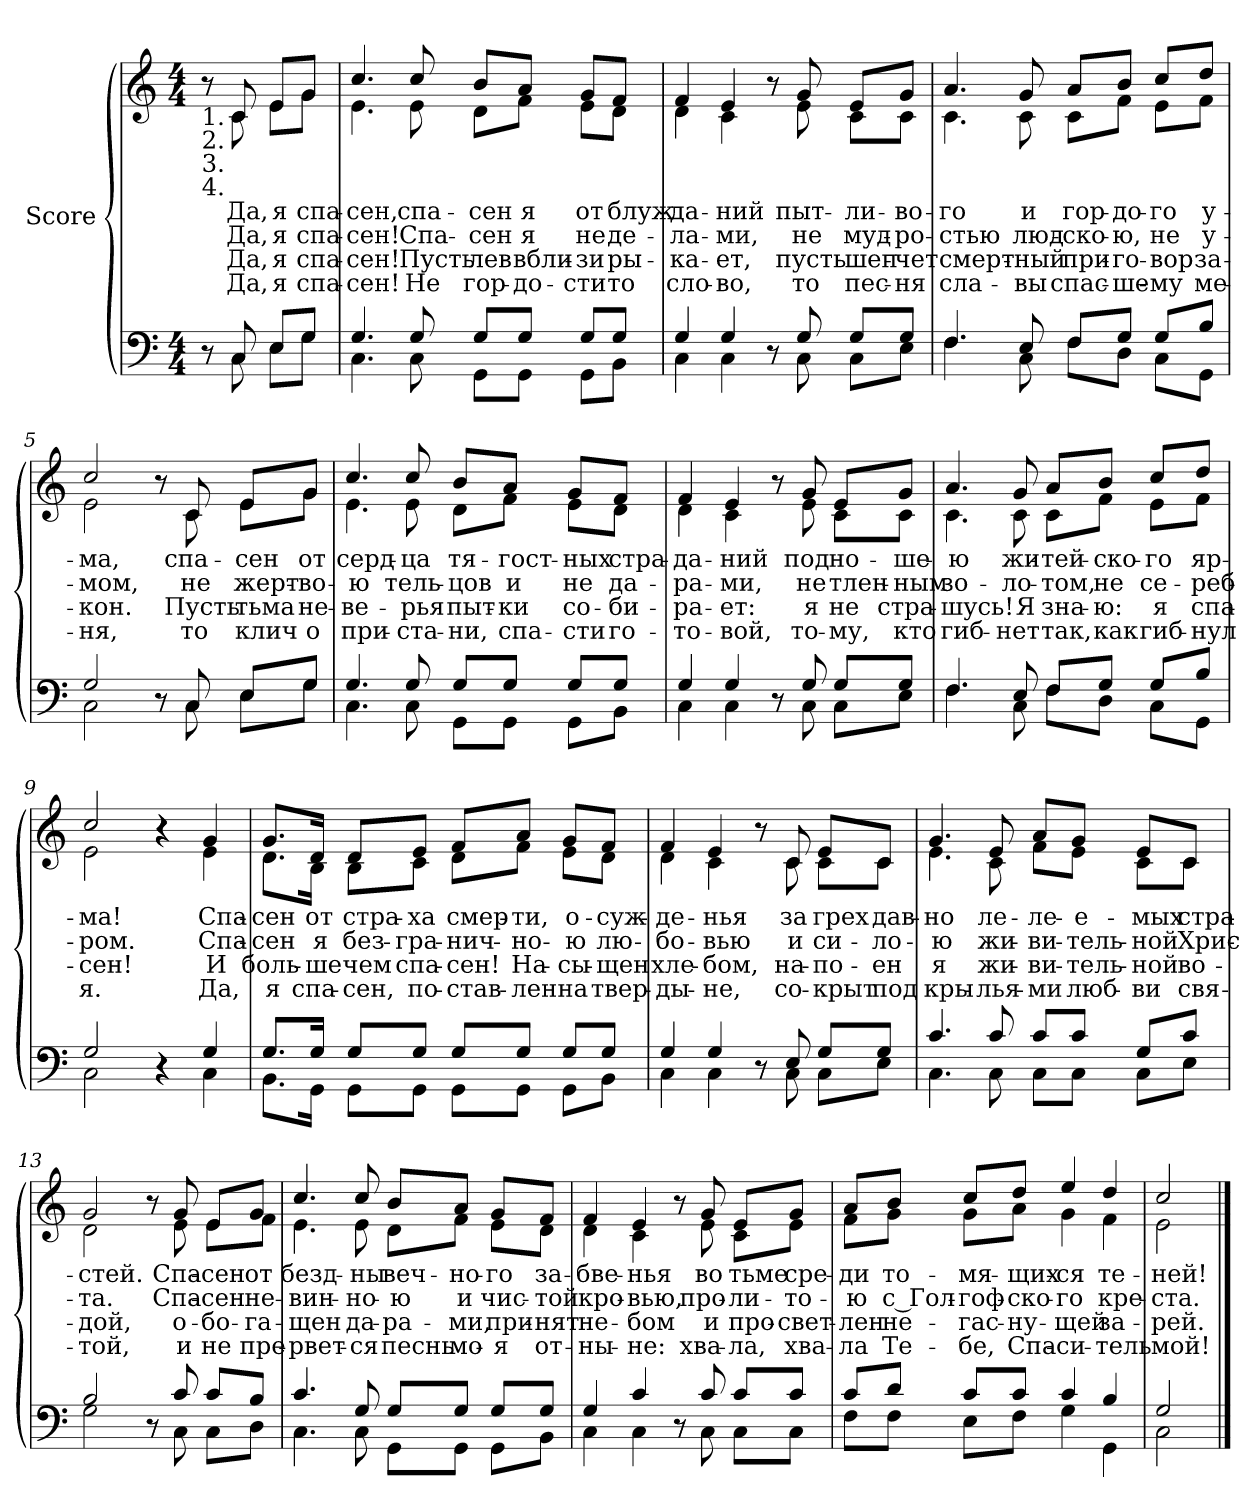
**kern	**kern	**text	**text	**text	**text
*part2	*part1	*part1	*part1	*part1	*part1
*staff2	*staff1	*staff1	*staff1	*staff1	*staff1
*	*I"Score	*	*	*	*
*clefF4	*clefG2	*	*	*	*
*k[]	*k[]	*	*	*	*
*C:	*C:	*	*	*	*
*M4/4	*M4/4	*	*	*	*
=1	=1	=1	=1	=1	=1
*^	*^	*	*	*	*
!	!	!LO:TX:b:t=1.\n2.\n3.\n4.	!	!	!	!	!
8rC	8rC	8ra	8ra	.	.	.	.
!	!	!	!	!LO:LY:b	!LO:LY:b	!LO:LY:b	!LO:LY:b
8C/	8C\	8c/	8c\	Да,	Да,	Да,	Да,
!	!	!	!	!LO:LY:b	!LO:LY:b	!LO:LY:b	!LO:LY:b
8E/L	8E\L	8e/L	8e\L	я	я	я	я
!	!	!	!	!LO:LY:b	!LO:LY:b	!LO:LY:b	!LO:LY:b
8G/J	8G\J	8g/J	8g\J	спа-	спа-	спа-	спа-
=2	=2	=2	=2	=2	=2	=2	=2
!	!	!	!	!LO:LY:b	!LO:LY:b	!LO:LY:b	!LO:LY:b
4.G/	4.C\	4.cc/	4.e\	-сен,	-сен!	-сен!	-сен!
!	!	!	!	!LO:LY:b	!LO:LY:b	!LO:LY:b	!LO:LY:b
8G/	8C\	8cc/	8e\	спа-	Спа-	Пусть	Не
!	!	!	!	!LO:LY:b	!LO:LY:b	!LO:LY:b	!LO:LY:b
8G/L	8GG\L	8b/L	8d\L	-сен	-сен	лев	гор-
!	!	!	!	!LO:LY:b	!LO:LY:b	!LO:LY:b	!LO:LY:b
8G/J	8GG\J	8a/J	8f\J	я	я	вбли-	-до-
!	!	!	!	!LO:LY:b	!LO:LY:b	!LO:LY:b	!LO:LY:b
8G/L	8GG\L	8g/L	8e\L	от	не	-зи	-сти
!	!	!	!	!LO:LY:b	!LO:LY:b	!LO:LY:b	!LO:LY:b
8G/J	8BB\J	8f/J	8d\J	блуж-	де-	ры-	то
=3	=3	=3	=3	=3	=3	=3	=3
!	!	!	!	!LO:LY:b	!LO:LY:b	!LO:LY:b	!LO:LY:b
4G/	4C\	4f/	4d\	-да-	-ла-	-ка-	сло-
!	!	!	!	!LO:LY:b	!LO:LY:b	!LO:LY:b	!LO:LY:b
4G/	4C\	4e/	4c\	-ний	-ми,	-ет,	-во,
8rC	8rC	8ra	8ra	.	.	.	.
!	!	!	!	!LO:LY:b	!LO:LY:b	!LO:LY:b	!LO:LY:b
8G/	8C\	8g/	8e\	пыт-	не	пусть	то
!	!	!	!	!LO:LY:b	!LO:LY:b	!LO:LY:b	!LO:LY:b
8G/L	8C\L	8e/L	8c\L	-ли-	муд-	шеп-	пес-
!	!	!	!	!LO:LY:b	!LO:LY:b	!LO:LY:b	!LO:LY:b
8G/J	8E\J	8g/J	8c\J	-во-	-ро-	-чет	-ня
!!LO:LB:g=z	!!
=4	=4	=4	=4	=4	=4	=4	=4
!	!	!	!	!LO:LY:b	!LO:LY:b	!LO:LY:b	!LO:LY:b
4.F/	4.F\	4.a/	4.c\	-го	-стью	смерт-	сла-
!	!	!	!	!LO:LY:b	!LO:LY:b	!LO:LY:b	!LO:LY:b
8E/	8C\	8g/	8c\	и	люд-	-ный	-вы
!	!	!	!	!LO:LY:b	!LO:LY:b	!LO:LY:b	!LO:LY:b
8F/L	8F\L	8a/L	8c\L	гор-	-ско-	при-	спас-
!	!	!	!	!LO:LY:b	!LO:LY:b	!LO:LY:b	!LO:LY:b
8G/J	8D\J	8b/J	8f\J	-до-	-ю,	-го-	-ше-
!	!	!	!	!LO:LY:b	!LO:LY:b	!LO:LY:b	!LO:LY:b
8G/L	8C\L	8cc/L	8e\L	-го	не	-вор	-му
!	!	!	!	!LO:LY:b	!LO:LY:b	!LO:LY:b	!LO:LY:b
8B/J	8GG\J	8dd/J	8f\J	у-	у-	за-	ме-
=5	=5	=5	=5	=5	=5	=5	=5
!	!	!	!	!LO:LY:b	!LO:LY:b	!LO:LY:b	!LO:LY:b
2G/	2C\	2cc/	2e\	-ма,	-мом,	-кон.	-ня,
8rC	8rC	8ra	8ra	.	.	.	.
!	!	!	!	!LO:LY:b	!LO:LY:b	!LO:LY:b	!LO:LY:b
8C/	8C\	8c/	8c\	спа-	не	Пусть	то
!	!	!	!	!LO:LY:b	!LO:LY:b	!LO:LY:b	!LO:LY:b
8E/L	8E\L	8e/L	8e\L	-сен	жерт-	тьма	клич
!	!	!	!	!LO:LY:b	!LO:LY:b	!LO:LY:b	!LO:LY:b
8G/J	8G\J	8g/J	8g\J	от	-во-	не-	о
=6	=6	=6	=6	=6	=6	=6	=6
!	!	!	!	!LO:LY:b	!LO:LY:b	!LO:LY:b	!LO:LY:b
4.G/	4.C\	4.cc/	4.e\	серд-	-ю	-ве-	при-
!	!	!	!	!LO:LY:b	!LO:LY:b	!LO:LY:b	!LO:LY:b
8G/	8C\	8cc/	8e\	-ца	тель-	-рья	-ста-
!	!	!	!	!LO:LY:b	!LO:LY:b	!LO:LY:b	!LO:LY:b
8G/L	8GG\L	8b/L	8d\L	тя-	-цов	пыт-	-ни,
!	!	!	!	!LO:LY:b	!LO:LY:b	!LO:LY:b	!LO:LY:b
8G/J	8GG\J	8a/J	8f\J	-гост-	и	-ки	спа-
!	!	!	!	!LO:LY:b	!LO:LY:b	!LO:LY:b	!LO:LY:b
8G/L	8GG\L	8g/L	8e\L	-ных	не	со-	-сти
!	!	!	!	!LO:LY:b	!LO:LY:b	!LO:LY:b	!LO:LY:b
8G/J	8BB\J	8f/J	8d\J	стра-	да-	-би-	го-
!!LO:LB:g=z	!!
=7	=7	=7	=7	=7	=7	=7	=7
!	!	!	!	!LO:LY:b	!LO:LY:b	!LO:LY:b	!LO:LY:b
4G/	4C\	4f/	4d\	-да-	-ра-	-ра-	-то-
!	!	!	!	!LO:LY:b	!LO:LY:b	!LO:LY:b	!LO:LY:b
4G/	4C\	4e/	4c\	-ний	-ми,	-ет:	-вой,
8rC	8rC	8ra	8ra	.	.	.	.
!	!	!	!	!LO:LY:b	!LO:LY:b	!LO:LY:b	!LO:LY:b
8G/	8C\	8g/	8e\	под	не	я	то-
!	!	!	!	!LO:LY:b	!LO:LY:b	!LO:LY:b	!LO:LY:b
8G/L	8C\L	8e/L	8c\L	но-	тлен-	не	-му,
!	!	!	!	!LO:LY:b	!LO:LY:b	!LO:LY:b	!LO:LY:b
8G/J	8E\J	8g/J	8c\J	-ше-	-ным	стра-	кто
=8	=8	=8	=8	=8	=8	=8	=8
!	!	!	!	!LO:LY:b	!LO:LY:b	!LO:LY:b	!LO:LY:b
4.F/	4.F\	4.a/	4.c\	-ю	зо-	-шусь!	гиб-
!	!	!	!	!LO:LY:b	!LO:LY:b	!LO:LY:b	!LO:LY:b
8E/	8C\	8g/	8c\	жи-	-ло-	Я	-нет
!	!	!	!	!LO:LY:b	!LO:LY:b	!LO:LY:b	!LO:LY:b
8F/L	8F\L	8a/L	8c\L	-тей-	-том,	зна-	так,
!	!	!	!	!LO:LY:b	!LO:LY:b	!LO:LY:b	!LO:LY:b
8G/J	8D\J	8b/J	8f\J	-ско-	не	-ю:	как
!	!	!	!	!LO:LY:b	!LO:LY:b	!LO:LY:b	!LO:LY:b
8G/L	8C\L	8cc/L	8e\L	-го	се-	я	гиб-
!	!	!	!	!LO:LY:b	!LO:LY:b	!LO:LY:b	!LO:LY:b
8B/J	8GG\J	8dd/J	8f\J	яр-	-реб-	спа-	-нул
=9	=9	=9	=9	=9	=9	=9	=9
!	!	!	!	!LO:LY:b	!LO:LY:b	!LO:LY:b	!LO:LY:b
2G/	2C\	2cc/	2e\	-ма!	-ром.	-сен!	я.
4rC	4rC	4ra	4ra	.	.	.	.
!	!	!	!	!LO:LY:b	!LO:LY:b	!LO:LY:b	!LO:LY:b
4G/	4C\	4g/	4e\	Спа-	Спа-	И	Да,
!!LO:LB:g=z	!!
=10	=10	=10	=10	=10	=10	=10	=10
!	!	!	!	!LO:LY:b	!LO:LY:b	!LO:LY:b	!LO:LY:b
8.G/L	8.BB\L	8.g/L	8.d\L	-сен	-сен	боль-	я
!	!	!	!	!LO:LY:b	!LO:LY:b	!LO:LY:b	!LO:LY:b
16G/Jk	16GG\Jk	16d/Jk	16B\Jk	от	я	-ше	спа-
!	!	!	!	!LO:LY:b	!LO:LY:b	!LO:LY:b	!LO:LY:b
8G/L	8GG\L	8d/L	8B\L	стра-	без-	чем	-сен,
!	!	!	!	!LO:LY:b	!LO:LY:b	!LO:LY:b	!LO:LY:b
8G/J	8GG\J	8e/J	8c\J	-ха	-гра-	спа-	по-
!	!	!	!	!LO:LY:b	!LO:LY:b	!LO:LY:b	!LO:LY:b
8G/L	8GG\L	8f/L	8d\L	смер-	-нич-	-сен!	-став-
!	!	!	!	!LO:LY:b	!LO:LY:b	!LO:LY:b	!LO:LY:b
8G/J	8GG\J	8a/J	8f\J	-ти,	-но-	На-	-лен
!	!	!	!	!LO:LY:b	!LO:LY:b	!LO:LY:b	!LO:LY:b
8G/L	8GG\L	8g/L	8e\L	о-	-ю	-сы-	на
!	!	!	!	!LO:LY:b	!LO:LY:b	!LO:LY:b	!LO:LY:b
8G/J	8BB\J	8f/J	8d\J	-суж-	лю-	-щен	твер-
=11	=11	=11	=11	=11	=11	=11	=11
!	!	!	!	!LO:LY:b	!LO:LY:b	!LO:LY:b	!LO:LY:b
4G/	4C\	4f/	4d\	-де-	-бо-	хле-	-ды-
!	!	!	!	!LO:LY:b	!LO:LY:b	!LO:LY:b	!LO:LY:b
4G/	4C\	4e/	4c\	-нья	-вью	-бом,	-не,
8rC	8rC	8ra	8ra	.	.	.	.
!	!	!	!	!LO:LY:b	!LO:LY:b	!LO:LY:b	!LO:LY:b
8E/	8C\	8c/	8c\	за	и	на-	со-
!	!	!	!	!LO:LY:b	!LO:LY:b	!LO:LY:b	!LO:LY:b
8G/L	8C\L	8e/L	8c\L	грех	си-	-по-	-крыт
!	!	!	!	!LO:LY:b	!LO:LY:b	!LO:LY:b	!LO:LY:b
8G/J	8E\J	8c/J	8c\J	дав-	-ло-	-ен	под
!!LO:PB:g=z	!!
=12	=12	=12	=12	=12	=12	=12	=12
!	!	!	!	!LO:LY:b	!LO:LY:b	!LO:LY:b	!LO:LY:b
4.c/	4.C\	4.g/	4.e\	-но	-ю	я	кры-
!	!	!	!	!LO:LY:b	!LO:LY:b	!LO:LY:b	!LO:LY:b
8c/	8C\	8e/	8c\	ле-	жи-	жи-	-лья-
!	!	!	!	!LO:LY:b	!LO:LY:b	!LO:LY:b	!LO:LY:b
8c/L	8C\L	8a/L	8f\L	-ле-	-ви-	-ви-	-ми
!	!	!	!	!LO:LY:b	!LO:LY:b	!LO:LY:b	!LO:LY:b
8c/J	8C\J	8g/J	8e\J	-е-	-тель-	-тель-	люб-
!	!	!	!	!LO:LY:b	!LO:LY:b	!LO:LY:b	!LO:LY:b
8G/L	8C\L	8e/L	8c\L	-мых	-ной	-ной	-ви
!	!	!	!	!LO:LY:b	!LO:LY:b	!LO:LY:b	!LO:LY:b
8c/J	8E\J	8c/J	8c\J	стра-	Хрис-	во-	свя-
=13	=13	=13	=13	=13	=13	=13	=13
!	!	!	!	!LO:LY:b	!LO:LY:b	!LO:LY:b	!LO:LY:b
2G\	2B/	2g/	2d\	-стей.	-та.	-дой,	-той,
8rC	8rC	8ra	8ra	.	.	.	.
!	!	!	!	!LO:LY:b	!LO:LY:b	!LO:LY:b	!LO:LY:b
8C\	8c/	8g/	8e\	Спа-	Спа-	о-	и
!	!	!	!	!LO:LY:b	!LO:LY:b	!LO:LY:b	!LO:LY:b
8C\L	8c/L	8e/L	8e\L	-сен	-сен	-бо-	не
!	!	!	!	!LO:LY:b	!LO:LY:b	!LO:LY:b	!LO:LY:b
8D\J	8B/J	8g/J	8f\J	от	не-	-га-	пре-
=14	=14	=14	=14	=14	=14	=14	=14
!	!	!	!	!LO:LY:b	!LO:LY:b	!LO:LY:b	!LO:LY:b
4.c/	4.C\	4.cc/	4.e\	безд-	-вин-	-щен	-рвет-
!	!	!	!	!LO:LY:b	!LO:LY:b	!LO:LY:b	!LO:LY:b
8G/	8C\	8cc/	8e\	-ны	-но-	да-	-ся
!	!	!	!	!LO:LY:b	!LO:LY:b	!LO:LY:b	!LO:LY:b
8G/L	8GG\L	8b/L	8d\L	веч-	-ю	-ра-	песнь
!	!	!	!	!LO:LY:b	!LO:LY:b	!LO:LY:b	!LO:LY:b
8G/J	8GG\J	8a/J	8f\J	-но-	и	-ми,	мо-
!	!	!	!	!LO:LY:b	!LO:LY:b	!LO:LY:b	!LO:LY:b
8G/L	8GG\L	8g/L	8e\L	-го	чис-	при-	-я
!	!	!	!	!LO:LY:b	!LO:LY:b	!LO:LY:b	!LO:LY:b
8G/J	8BB\J	8f/J	8d\J	за-	-той	-нят	от-
!!LO:LB:g=z	!!
=15	=15	=15	=15	=15	=15	=15	=15
!	!	!	!	!LO:LY:b	!LO:LY:b	!LO:LY:b	!LO:LY:b
4C\	4G/	4f/	4d\	-бве-	кро-	не-	-ны-
!	!	!	!	!LO:LY:b	!LO:LY:b	!LO:LY:b	!LO:LY:b
4C\	4c/	4e/	4c\	-нья	-вью,	-бом	-не:
8rC	8rC	8ra	8ra	.	.	.	.
!	!	!	!	!LO:LY:b	!LO:LY:b	!LO:LY:b	!LO:LY:b
8C\	8c/	8g/	8e\	во	про-	и	хва-
!	!	!	!	!LO:LY:b	!LO:LY:b	!LO:LY:b	!LO:LY:b
8C\L	8c/L	8e/L	8c\L	тьме	-ли-	про-	-ла,
!	!	!	!	!LO:LY:b	!LO:LY:b	!LO:LY:b	!LO:LY:b
8C\J	8c/J	8g/J	8e\J	сре-	-то-	-свет-	хва-
=16	=16	=16	=16	=16	=16	=16	=16
!	!	!	!	!LO:LY:b	!LO:LY:b	!LO:LY:b	!LO:LY:b
8c/L	8F\L	8a/L	8f\L	-ди	-ю	-лен	-ла
!	!	!	!	!LO:LY:b	!LO:LY:b	!LO:LY:b	!LO:LY:b
8d/J	8F\J	8b/J	8g\J	то-	с Гол-	не-	Те-
!	!	!	!	!LO:LY:b	!LO:LY:b	!LO:LY:b	!LO:LY:b
8c/L	8E\L	8cc/L	8g\L	-мя-	-гоф-	-гас-	-бе,
!	!	!	!	!LO:LY:b	!LO:LY:b	!LO:LY:b	!LO:LY:b
8c/J	8F\J	8dd/J	8a\J	-щих-	-ско-	-ну-	Спа-
!	!	!	!	!LO:LY:b	!LO:LY:b	!LO:LY:b	!LO:LY:b
4c/	4G\	4ee/	4g\	-ся	-го	-щей	-си-
!	!	!	!	!LO:LY:b	!LO:LY:b	!LO:LY:b	!LO:LY:b
4B/	4GG\	4dd/	4f\	те-	кре-	за-	-тель
=17	=17	=17	=17	=17	=17	=17	=17
!	!	!	!	!LO:LY:b	!LO:LY:b	!LO:LY:b	!LO:LY:b
2G/	2C\	2cc/	2e\	-ней!	-ста.	-рей.	мой!
*v	*v	*	*	*	*	*	*
*	*v	*v	*	*	*	*
==	==	==	==	==	==
*-	*-	*-	*-	*-	*-
